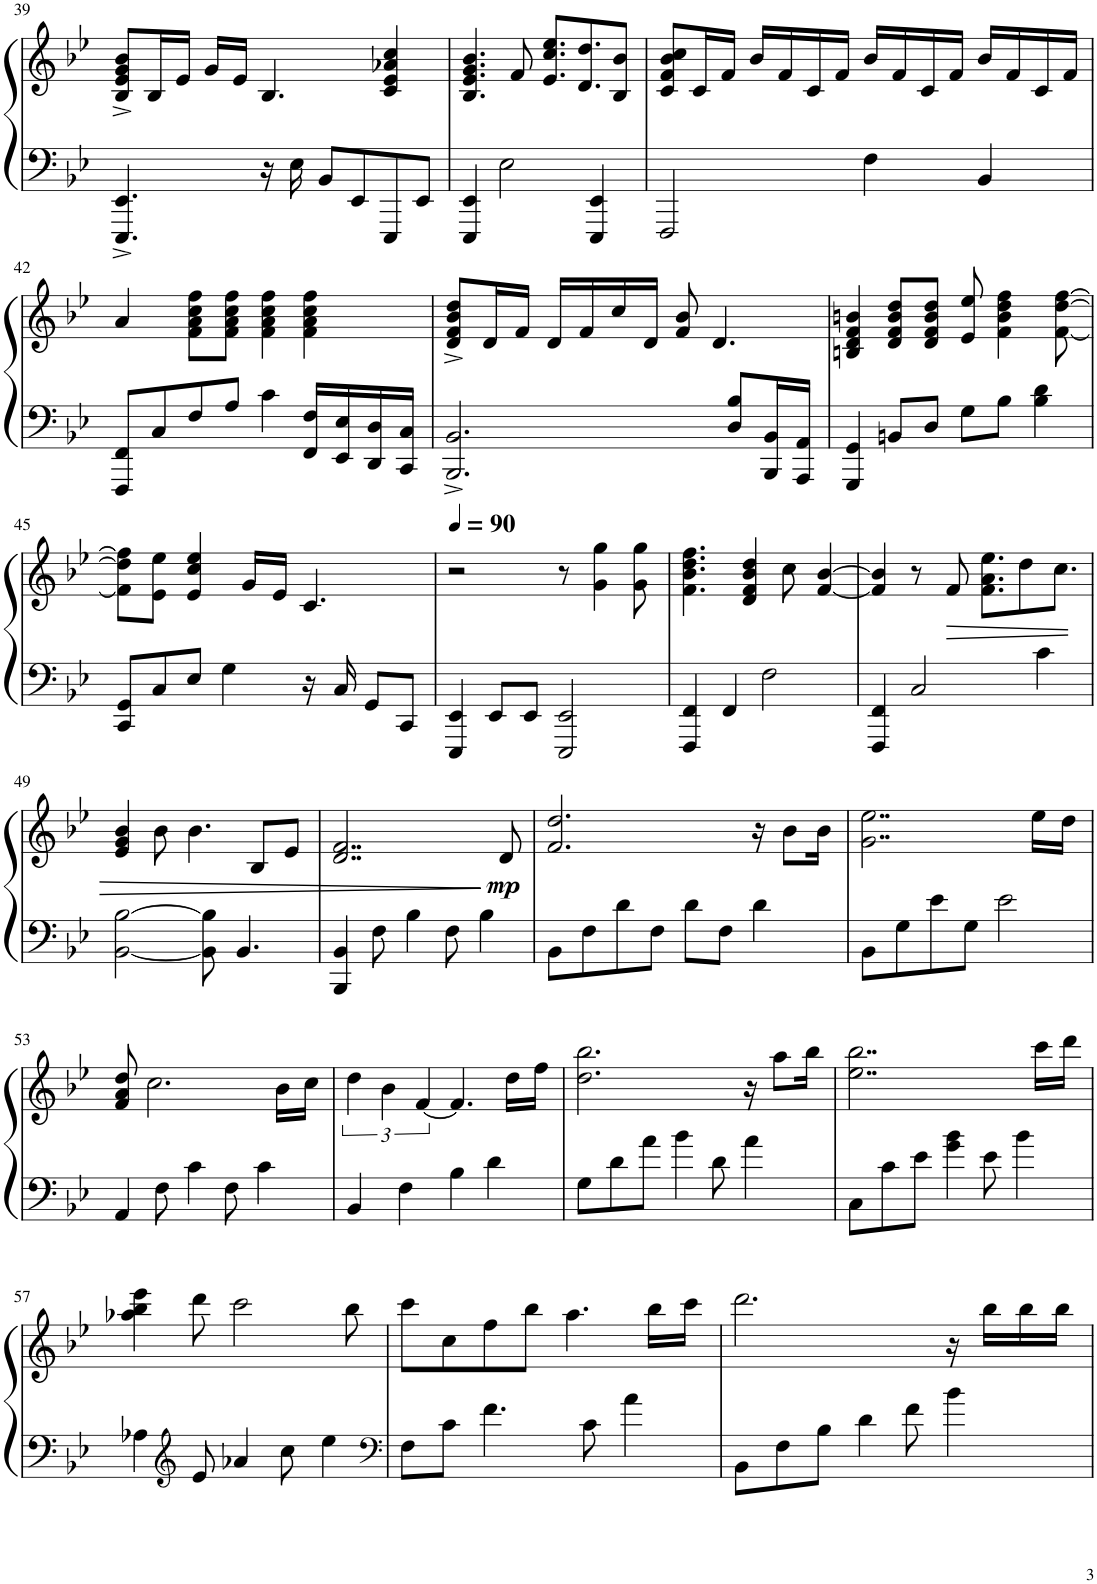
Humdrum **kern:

**kern	**kern	**dynam
*part1	*part1	*part1
*staff2	*staff1	*staff1/2
*I"Piano	*	*
*I'Pno	*	*
!!LO:PB:g=z
*clefF4	*clefG2	*
*k[b-e-]	*k[b-e-]	*
*M4/4	*M4/4	*
=39	=39	=39
4.EEE-/^ 4.EE-/^	8B-/^ 8e-/^ 8g/^ 8b-/^L	.
.	16B-/L	.
.	16e-/JJ	.
.	16g/LL	.
.	16e-/JJ	.
16r	4.B-/	.
16E-\	.	.
8BB-/L	.	.
8EE-/	.	.
8EEE-/	4c/ 4e-/ 4a-X/ 4cc/	.
8EE-/J	.	.
=40	=40	=40
4EEE-/ 4EE-/	4.B-/ 4.e-/ 4.g/ 4.b-/	.
2E-\	.	.
.	8f/	.
.	8.e-/ 8.cc/ 8.ee-/L	.
.	8.d/ 8.dd/	.
4EEE-/ 4EE-/	.	.
.	8B-/ 8b-/J	.
=41	=41	=41
2FFF/	8c/ 8f/ 8b-/ 8cc/L	.
.	16c/L	.
.	16f/JJ	.
.	16b-/LL	.
.	16f/	.
.	16c/	.
.	16f/JJ	.
4F\	16b-/LL	.
.	16f/	.
.	16c/	.
.	16f/JJ	.
4BB-/	16b-/LL	.
.	16f/	.
.	16c/	.
.	16f/JJ	.
!!LO:LB:g=z
=42	=42	=42
8FFF/ 8FF/L	4a/	.
8C/	.	.
8F/	8f\ 8a\ 8cc\ 8ff\L	.
8A/J	8f\ 8a\ 8cc\ 8ff\J	.
4c\	4f\ 4a\ 4cc\ 4ff\	.
16FF/ 16F/LL	4f\ 4a\ 4cc\ 4ff\	.
16EE-/ 16E-/	.	.
16DD/ 16D/	.	.
16CC/ 16C/JJ	.	.
=43	=43	=43
2.BBB-/^ 2.BB-/^	8d/^ 8f/^ 8b-/^ 8dd/^L	.
.	16d/L	.
.	16f/JJ	.
.	16d/LL	.
.	16f/	.
.	16cc/	.
.	16d/JJ	.
.	8f/ 8b-/	.
.	4.d/	.
8D/ 8B-/L	.	.
16BBB-/ 16BB-/L	.	.
16AAA/ 16AA/JJ	.	.
=44	=44	=44
4GGG/ 4GG/	4Bn/ 4d/ 4f/ 4bn/	.
8BBn/L	8d/ 8f/ 8b/ 8dd/L	.
8D/J	8d/ 8f/ 8b/ 8dd/J	.
8G\L	8e-/ 8ee-/	.
8B-\J	4f\ 4b\ 4dd\ 4ff\	.
4B-\ 4d\	.	.
.	[8f\ [8dd\ [8ff\	.
!!LO:LB:g=z
=45	=45	=45
8CC/ 8GG/L	8f\] 8dd\] 8ff\]L	.
8C/	8e-\ 8ee-\J	.
8E-/J	4e-/ 4cc/ 4ee-/	.
4G\	.	.
.	16g/LL	.
.	16e-/JJ	.
16r	4.c/	.
16C/	.	.
8GG/L	.	.
8CC/J	.	.
=46	=46	=46
*	*MM90	*
4EEE-/ 4EE-/	2r	.
8EE-/L	.	.
8EE-/J	.	.
2EEE-/ 2EE-/	8r	.
.	4g\ 4gg\	.
.	8g\ 8gg\	.
=47	=47	=47
4FFF/ 4FF/	4.f\ 4.b-\ 4.dd\ 4.ff\	.
4FF/	.	.
.	4d/ 4f/ 4b-/ 4dd/	.
2F\	.	.
.	8cc\	.
.	[4f/ [4b-/	.
=48	=48	=48
4FFF/ 4FF/	4f/] 4b-/]	.
2C/	8r	.
!	!	!LO:HP:b
.	8f/	>
.	8.f\ 8.a\ 8.ee-\L	.
.	8dd\	.
4c\	.	.
.	8.cc\J	.
!!LO:LB:g=z
=49	=49	=49
[2BB-\ [2B-\	4e-/ 4g/ 4b-/	.
.	8b-\	.
.	4.b-\	.
8BB-\] 8B-\]	.	.
4.BB-/	.	.
.	8B-/L	.
.	8e-/J	.
=50	=50	=50
4BBB-/ 4BB-/	2..d/ 2..f/	.
8F\	.	.
4B-\	.	.
8F\	.	.
4B-\	.	.
!	!	!LO:DY:n=1:b
.	8d/	] mp
=51	=51	=51
8BB-\L	2.f/ 2.dd/	.
8F\	.	.
8d\	.	.
8F\J	.	.
8d\L	.	.
8F\J	.	.
4d\	16r	.
.	8b-\L	.
.	16b-\Jk	.
=52	=52	=52
8BB-\L	2..g\ 2..ee-\	.
8G\	.	.
8e-\	.	.
8G\J	.	.
2e-\	.	.
.	16ee-\LL	.
.	16dd\JJ	.
!!LO:LB:g=z
=53	=53	=53
4AA/	8f/ 8a/ 8dd/	.
.	2.cc\	.
8F\	.	.
4c\	.	.
8F\	.	.
4c\	.	.
.	16b-\LL	.
.	16cc\JJ	.
=54	=54	=54
4BB-/	6dd\	.
.	6b-\	.
4F\	.	.
.	[6f/	.
4B-\	4.f/]	.
4d\	.	.
.	16dd\LL	.
.	16ff\JJ	.
=55	=55	=55
8G\L	2.dd\ 2.bb-\	.
8d\	.	.
8a\J	.	.
4b-\	.	.
8d\	.	.
4a\	16r	.
.	8aa\L	.
.	16bb-\Jk	.
=56	=56	=56
8C\L	2..ee-\ 2..bb-\	.
8c\	.	.
8e-\J	.	.
4g\ 4b-\	.	.
8e-\	.	.
4b-\	.	.
.	16ccc\LL	.
.	16ddd\JJ	.
!!LO:LB:g=z
=57	=57	=57
4A-X\	4aa-X\ 4bb-\ 4eee-\	.
*clefG2	*	*
8e-/	8ddd\	.
4a-X/	2ccc\	.
8cc\	.	.
4ee-\	.	.
.	8bb-\	.
=58	=58	=58
*clefF4	*	*
8F\L	8ccc\L	.
8c\J	8cc\	.
4.f\	8ff\	.
.	8bb-\J	.
.	4.aa\	.
8c\	.	.
4a\	.	.
.	16bb-\LL	.
.	16ccc\JJ	.
=59	=59	=59
8BB-\L	2.ddd\	.
8F\	.	.
8B-\J	.	.
4d\	.	.
8f\	.	.
4b-\	16r	.
.	16bb-\LL	.
.	16bb-\	.
.	16bb-\JJ	.
=	=	=
*-	*-	*-
